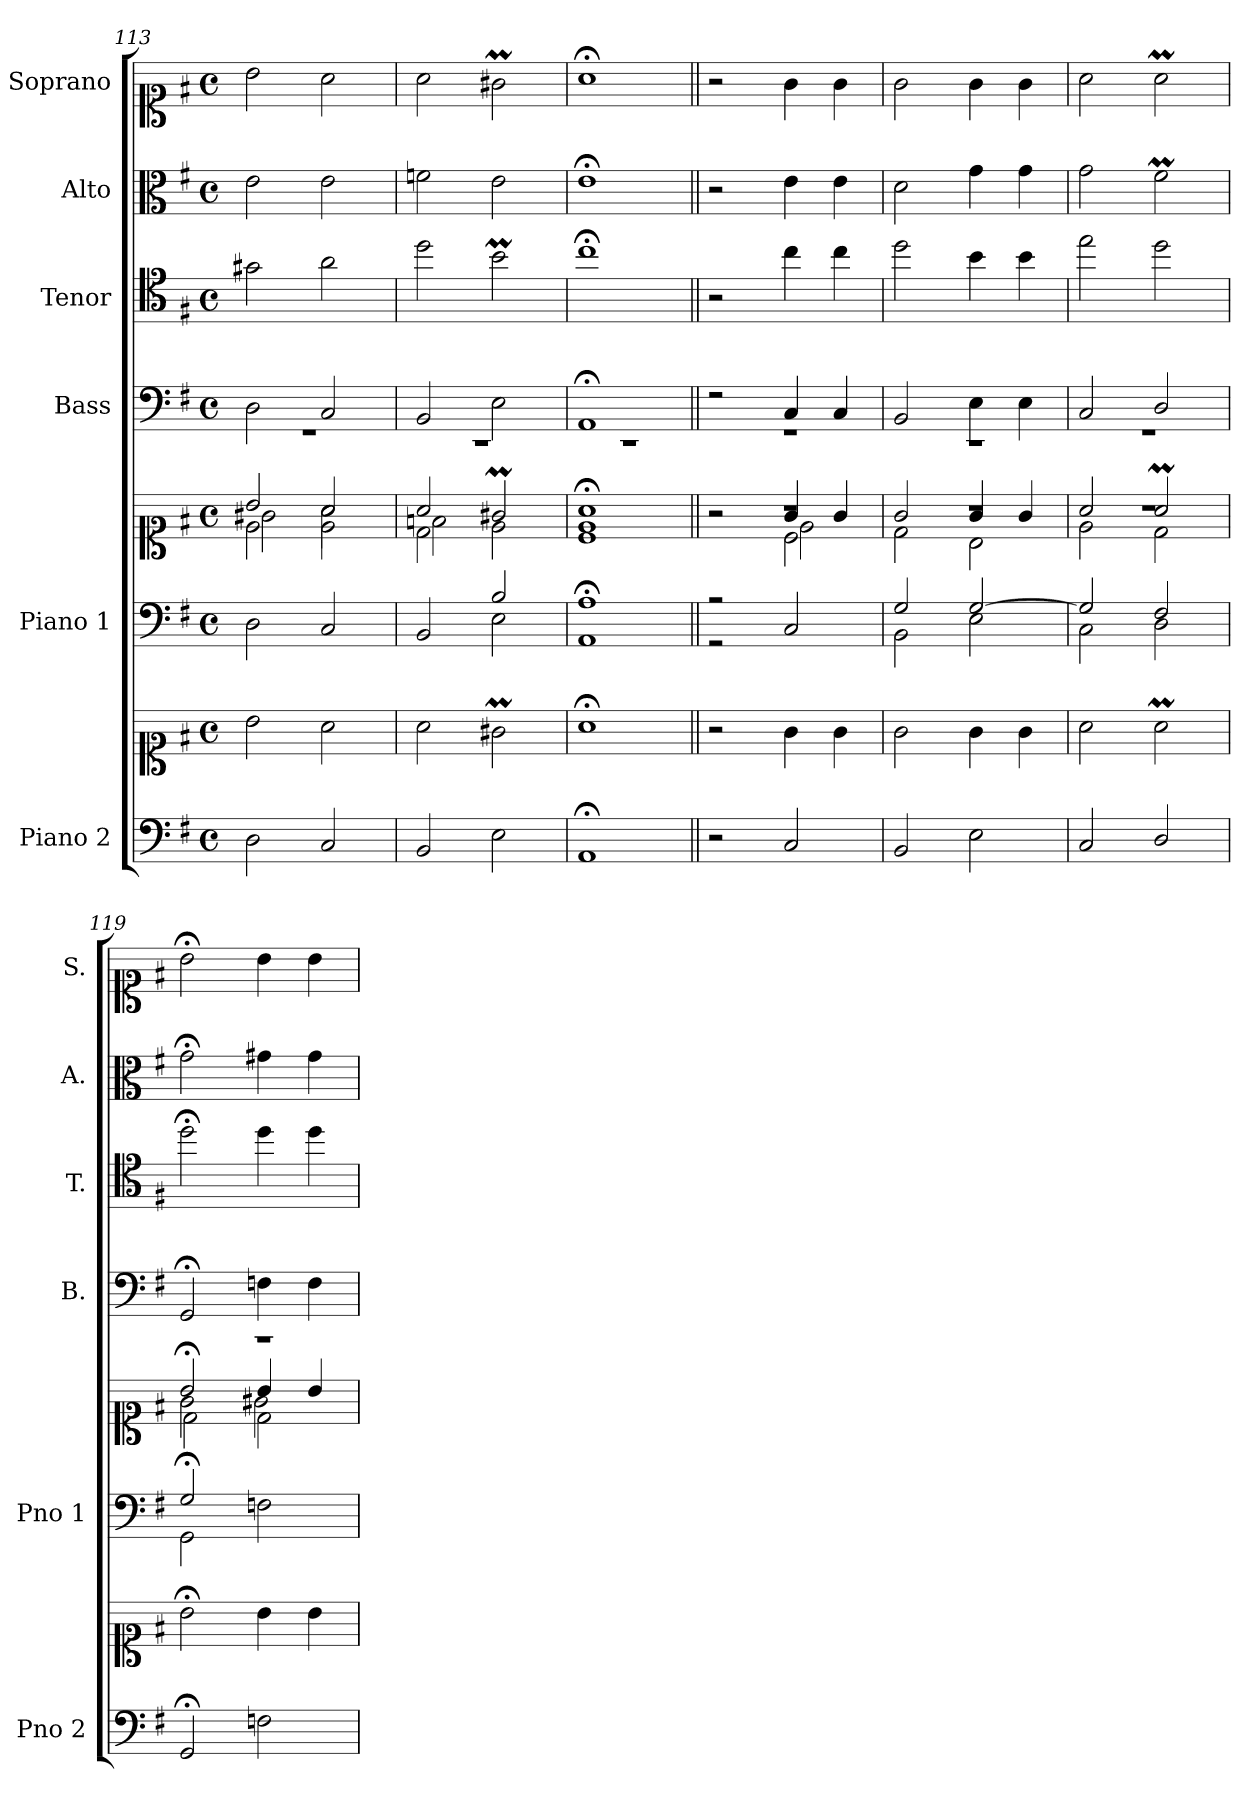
**kern	**kern	**kern	**kern	**kern	**kern	**kern	**kern
*part6	*part6	*part5	*part5	*part4	*part3	*part2	*part1
*staff8	*staff7	*staff6	*staff5	*staff4	*staff3	*staff2	*staff1
*I"Piano 2	*	*I"Piano 1	*	*I"Bass	*I"Tenor	*I"Alto	*I"Soprano
*I'Pno 2	*	*I'Pno 1	*	*I'B.	*I'T.	*I'A.	*I'S.
*clefF4	*clefC1	*clefF4	*clefC1	*clefF4	*clefC4	*clefC3	*clefC1
*	*	*	*	*	*ITrd7c12	*	*
*k[f#]	*k[f#]	*k[f#]	*k[f#]	*k[f#]	*k[f#]	*k[f#]	*k[f#]
*G:	*G:	*G:	*G:	*G:	*G:	*G:	*G:
*M4/4	*M4/4	*M4/4	*M4/4	*M4/4	*M4/4	*M4/4	*M4/4
*met(c)	*met(c)	*met(c)	*met(c)	*met(c)	*met(c)	*met(c)	*met(c)
=113	=113	=113	=113	=113	=113	=113	=113
*	*	*	*^	*^	*	*	*
*	*	*	*	*^	*	*	*	*	*
2D\	2b\	2D\	2b/	2e\	2g#X\	2D\	1r	2G#X\	2e\	2b\
2C/	2a\	2C/	2a/	2e\	2a\	2C/	.	2A\	2e\	2a\
=114	=114	=114	=114	=114	=114	=114	=114	=114	=114	=114
*	*	*^	*	*	*	*	*	*	*	*
2BB/	2a\	2ryy	2BB/	2a/	2d\	2fn\	2BB/	1r	2d\	2fn\	2a\
2E\	2g#Xm\	2B/	2E\	2g#Xm/	2ryy	2e\	2E\	.	2Bm\	2e\	2g#Xm\
=115	=115	=115	=115	=115	=115	=115	=115	=115	=115	=115	=115
1AA;/	1a;<\	1A;/	1AA\	1a;</	1e\	1c\	1AA;</	1r	1c;<\	1e;<\	1a;<\
=116||	=116||	=116||	=116||	=116||	=116||	=116||	=116||	=116||	=116||	=116||	=116||
*	*	*	*	*	*	*^	*	*	*	*	*
2r	2r	2r	2r	2r	2ryy	2r	1r	2r	1r	2r	2r	2r
2C/	4g\	2ryy	2C/	4g/	2c\	2e\	.	4C/	.	4c\	4e\	4g\
.	4g\	.	.	4g/	.	.	.	4C/	.	4c\	4e\	4g\
*	*	*	*	*	*	*v	*v	*	*	*	*	*
=117	=117	=117	=117	=117	=117	=117	=117	=117	=117	=117	=117
2BB/	2g\	2G/	2BB\	2g/	2d\	1r	2BB/	1r	2d\	2d\	2g\
2E\	4g\	[>2G/	2E\	4g/	2B\	.	4E\	.	4B\	4g\	4g\
.	4g\	.	.	4g/	.	.	4E\	.	4B\	4g\	4g\
!!LO:PB:g=z
=118	=118	=118	=118	=118	=118	=118	=118	=118	=118	=118	=118
2C/	2a\	2G/]	2C\	2a/	2e\	1r	2C/	1r	2e\	2g\	2a\
2D/	2aM\	2F#/	2D\	2aM/	2d\	.	2D/	.	2d\	2f#m\	2aM\
=119	=119	=119	=119	=119	=119	=119	=119	=119	=119	=119	=119
*	*	*	*	*	*	*^	*	*	*	*	*
2GG;/	2b;<\	2G;/	2GG\	2b;</	2ryy	2g\	2d\	2GG;</	1r	2d;<\	2g;<\	2b;<\
2Fn\	4b\	2ryy	2Fn\	4b/	2d\	2g#X\	2ryy	4Fn\	.	4d\	4g#X\	4b\
.	4b\	.	.	4b/	.	.	.	4F\	.	4d\	4g#\	4b\
*	*	*v	*v	*	*	*	*	*v	*v	*	*	*
*	*	*	*v	*v	*v	*v	*	*	*	*
=	=	=	=	=	=	=	=
*-	*-	*-	*-	*-	*-	*-	*-
